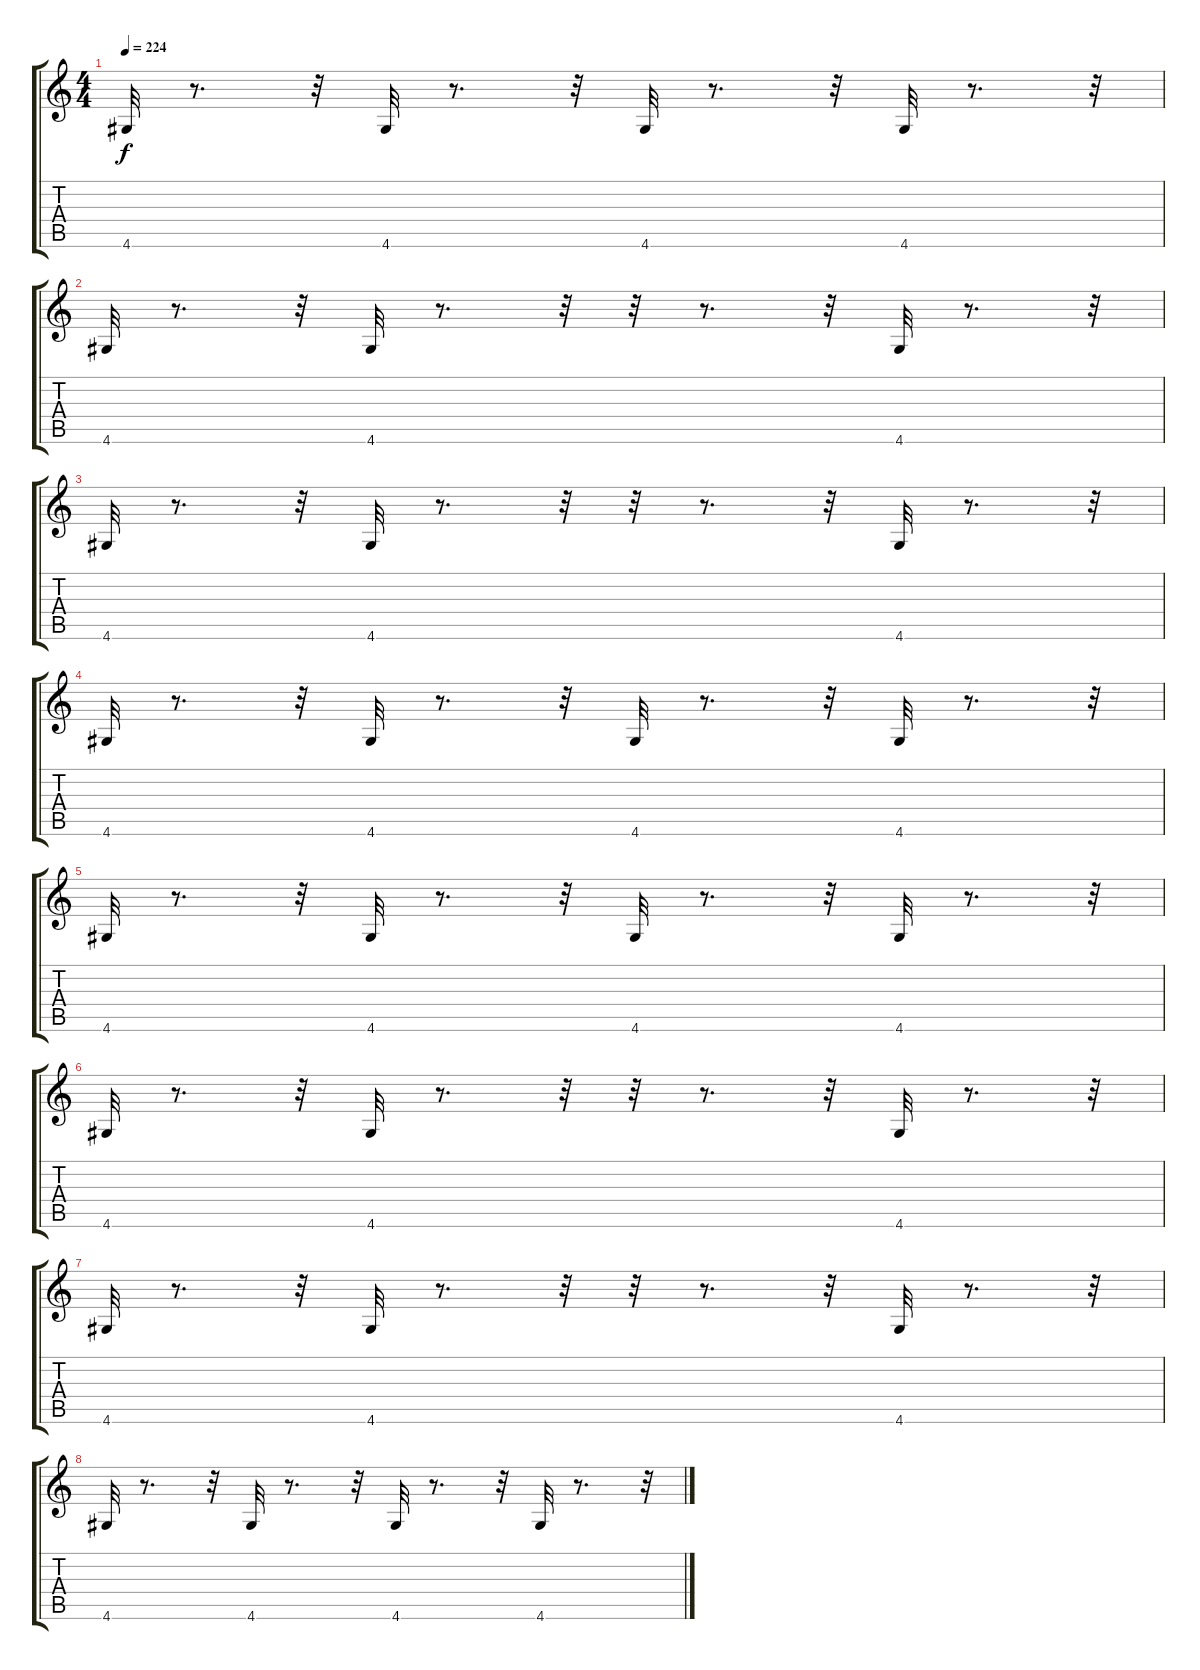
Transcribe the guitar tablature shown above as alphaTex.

\track "" {instrument acousticguitarnylon}
\staff {score tabs}
\tuning (E4 B3 G3 D3 A2 E2) {hide}
\ts (4 4)
\tempo 224
\clef g2
\ks c
4.6.32{dy f} r.8{d} r.32 4.6.32 r.8{d} r.32 4.6.32 r.8{d} r.32 4.6.32 r.8{d} r.32 |
4.6.32 r.8{d} r.32 4.6.32 r.8{d} r.32 r.32 r.8{d} r.32 4.6.32 r.8{d} r.32 |
4.6.32 r.8{d} r.32 4.6.32 r.8{d} r.32 r.32 r.8{d} r.32 4.6.32 r.8{d} r.32 |
4.6.32 r.8{d} r.32 4.6.32 r.8{d} r.32 4.6.32 r.8{d} r.32 4.6.32 r.8{d} r.32 |
4.6.32 r.8{d} r.32 4.6.32 r.8{d} r.32 4.6.32 r.8{d} r.32 4.6.32 r.8{d} r.32 |
4.6.32 r.8{d} r.32 4.6.32 r.8{d} r.32 r.32 r.8{d} r.32 4.6.32 r.8{d} r.32 |
4.6.32 r.8{d} r.32 4.6.32 r.8{d} r.32 r.32 r.8{d} r.32 4.6.32 r.8{d} r.32 |
4.6.32 r.8{d} r.32 4.6.32 r.8{d} r.32 4.6.32 r.8{d} r.32 4.6.32 r.8{d} r.32
